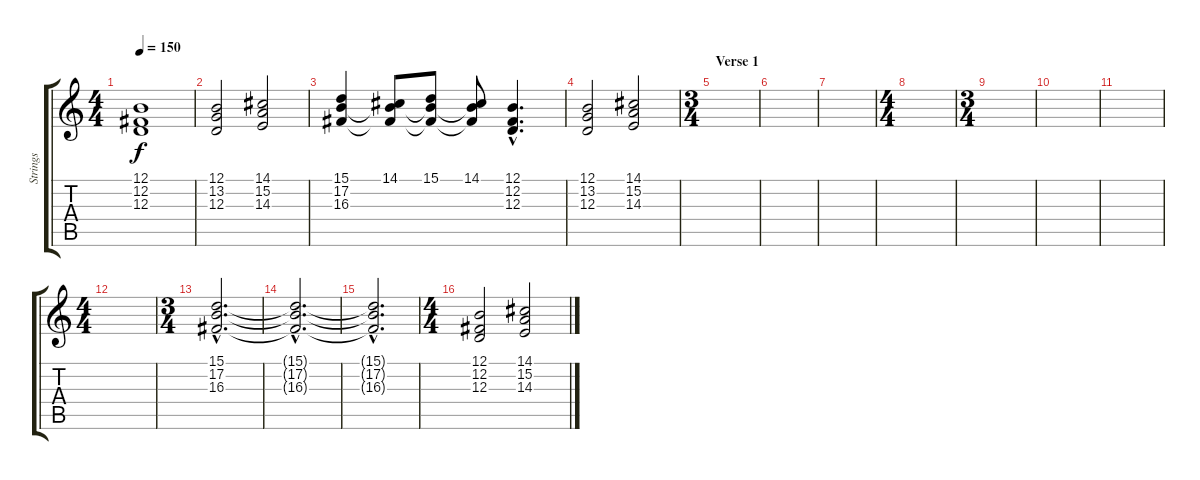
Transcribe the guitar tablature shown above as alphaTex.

\track ("Strings" "Strings") {instrument stringensemble1}
\staff {score tabs}
\tuning (B3 Gb3 D3 A2 E2 B1) {hide}
\ts (4 4)
\tempo 150
\clef g2
\ks c
(12.1 12.2 12.3).1{dy f} |
(12.1 13.2 12.3).2 (14.1 15.2 14.3).2 |
(15.1 17.2 16.3).4 (14.1 17.2{t} 16.3{t}).8 (15.1 17.2{t} 16.3{t}).8 (14.1 17.2{t} 16.3{t}).8 (12.1{hac} 12.2{hac} 12.3{hac}).4{d} |
(12.1 13.2 12.3).2 (14.1 15.2 14.3).2 |
\ts (3 4)
\section ("" "Verse 1")
|
|
|
\ts (4 4)
|
\ts (3 4)
|
|
|
\ts (4 4)
|
\ts (3 4)
(15.1{hac} 17.2{hac} 16.3{hac}).2{d} |
(15.1{hac t} 17.2{hac t} 16.3{hac t}).2{d} |
(15.1{hac t} 17.2{hac t} 16.3{hac t}).2{d} |
\ts (4 4)
(12.1 12.2 12.3).2 (14.1 15.2 14.3).2
